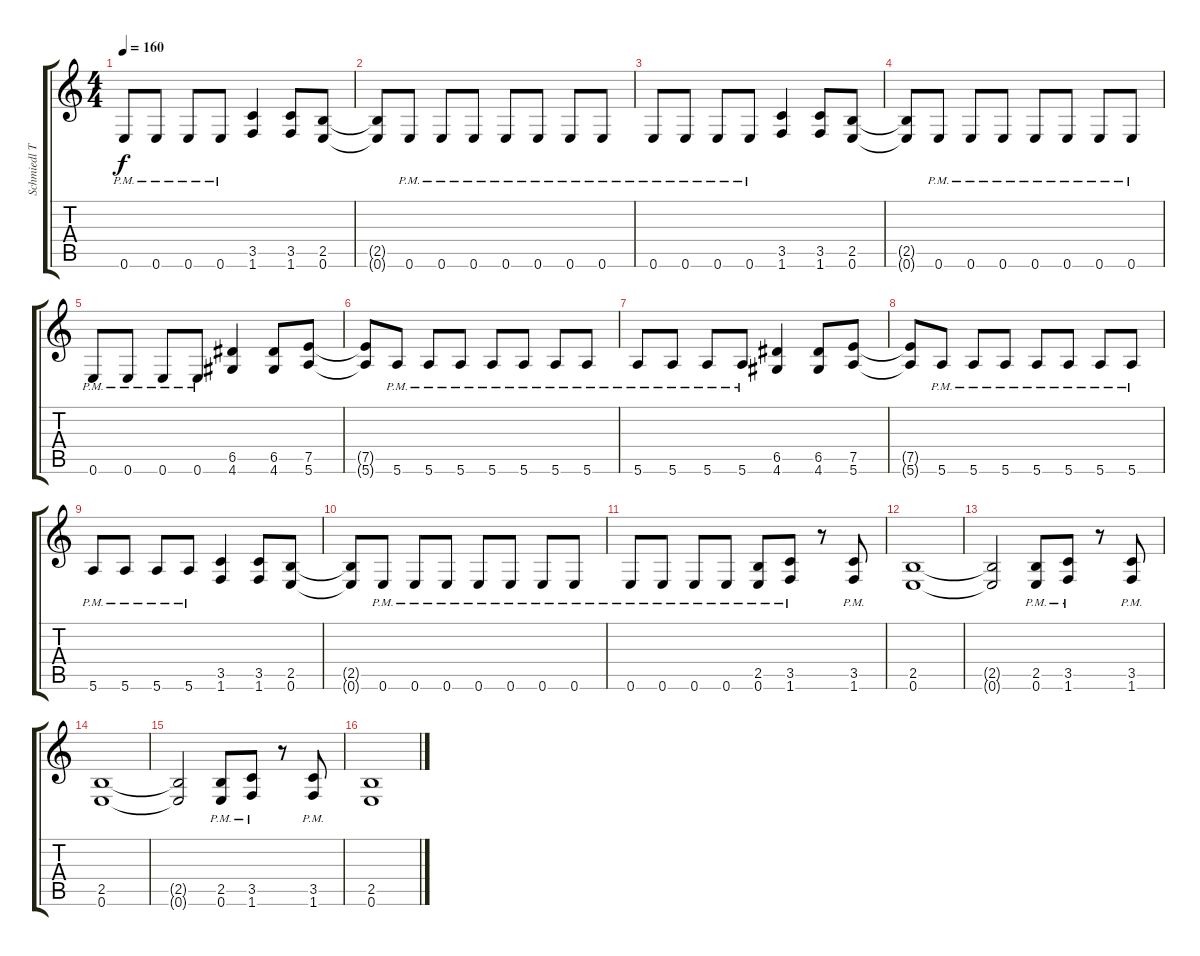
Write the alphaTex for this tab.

\track ("Schmiedl Tamás" "Schmiedl T") {instrument distortionguitar}
\staff {score tabs}
\tuning (E4 B3 G3 D3 A2 E2) {hide}
\ts (4 4)
\tempo 160
\clef g2
\ks c
0.6{pm}.8{dy f} 0.6{pm}.8 0.6{pm}.8 0.6{pm}.8 (3.5 1.6).4 (3.5 1.6).8 (2.5 0.6).8 |
(2.5{t} 0.6{t}).8 0.6{pm}.8 0.6{pm}.8 0.6{pm}.8 0.6{pm}.8 0.6{pm}.8 0.6{pm}.8 0.6{pm}.8 |
0.6{pm}.8 0.6{pm}.8 0.6{pm}.8 0.6{pm}.8 (3.5 1.6).4 (3.5 1.6).8 (2.5 0.6).8 |
(2.5{t} 0.6{t}).8 0.6{pm}.8 0.6{pm}.8 0.6{pm}.8 0.6{pm}.8 0.6{pm}.8 0.6{pm}.8 0.6{pm}.8 |
0.6{pm}.8 0.6{pm}.8 0.6{pm}.8 0.6{pm}.8 (6.5 4.6).4 (6.5 4.6).8 (7.5 5.6).8 |
(7.5{t} 5.6{t}).8 5.6{pm}.8 5.6{pm}.8 5.6{pm}.8 5.6{pm}.8 5.6{pm}.8 5.6{pm}.8 5.6{pm}.8 |
5.6{pm}.8 5.6{pm}.8 5.6{pm}.8 5.6{pm}.8 (6.5 4.6).4 (6.5 4.6).8 (7.5 5.6).8 |
(7.5{t} 5.6{t}).8 5.6{pm}.8 5.6{pm}.8 5.6{pm}.8 5.6{pm}.8 5.6{pm}.8 5.6{pm}.8 5.6{pm}.8 |
5.6{pm}.8 5.6{pm}.8 5.6{pm}.8 5.6{pm}.8 (3.5 1.6).4 (3.5 1.6).8 (2.5 0.6).8 |
(2.5{t} 0.6{t}).8 0.6{pm}.8 0.6{pm}.8 0.6{pm}.8 0.6{pm}.8 0.6{pm}.8 0.6{pm}.8 0.6{pm}.8 |
0.6{pm}.8 0.6{pm}.8 0.6{pm}.8 0.6{pm}.8 (2.5{pm} 0.6{pm}).8 (3.5{pm} 1.6{pm}).8 r.8 (3.5{pm} 1.6{pm}).8 |
(2.5 0.6).1 |
(2.5{t} 0.6{t}).2 (2.5 0.6{pm}).8 (3.5{pm} 1.6{pm}).8 r.8 (3.5{pm} 1.6{pm}).8 |
(2.5 0.6).1 |
(2.5{t} 0.6{t}).2 (2.5 0.6{pm}).8 (3.5{pm} 1.6{pm}).8 r.8 (3.5{pm} 1.6{pm}).8 |
(2.5 0.6).1
